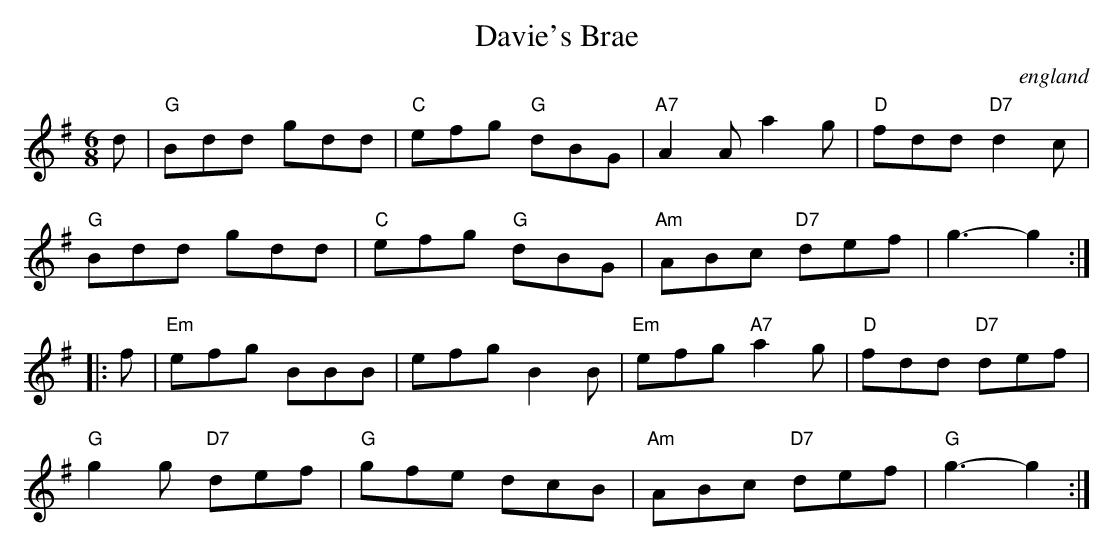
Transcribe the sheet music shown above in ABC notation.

X:1
T:Davie's Brae
O:england
M:6/8
K:G
d|"G"Bdd gdd|"C"efg "G"dBG|"A7"A2A a2g|"D"fdd "D7"d2c|
"G"Bdd gdd|"C"efg "G"dBG|"Am"ABc "D7"def|g3 -g2::
f|"Em"efg BBB|efg B2B|"Em"efg "A7"a2g|"D"fdd "D7"def|
"G"g2g "D7"def|"G"gfe dcB|"Am"ABc "D7"def|"G"g3 -g2:|
